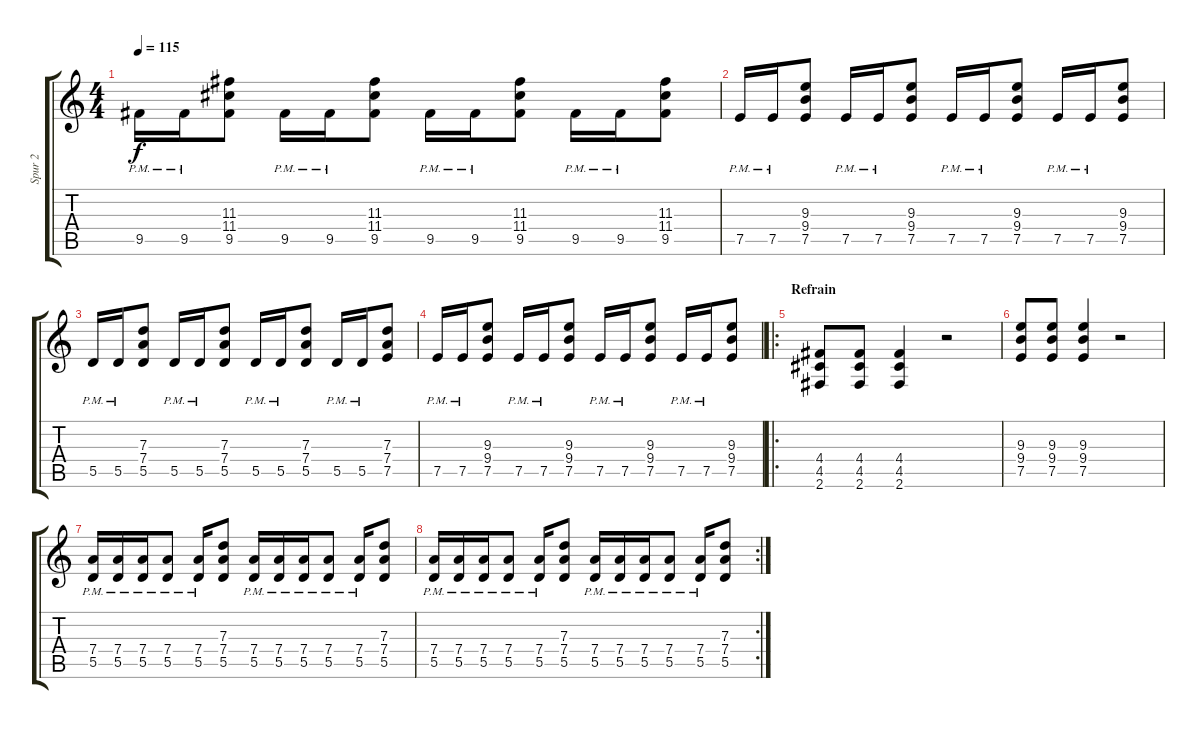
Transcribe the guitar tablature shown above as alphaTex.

\track ("Spur 2" "Spur 2") {instrument distortionguitar}
\staff {score tabs}
\tuning (E4 B3 G3 D3 A2 E2) {hide}
\ts (4 4)
\tempo 115
\clef g2
\ks c
9.5{pm}.16{dy f} 9.5{pm}.16 (11.3 11.4 9.5).8 9.5{pm}.16 9.5{pm}.16 (11.3 11.4 9.5).8 9.5{pm}.16 9.5{pm}.16 (11.3 11.4 9.5).8 9.5{pm}.16 9.5{pm}.16 (11.3 11.4 9.5).8 |
7.5{pm}.16 7.5{pm}.16 (9.3 9.4 7.5).8 7.5{pm}.16 7.5{pm}.16 (9.3 9.4 7.5).8 7.5{pm}.16 7.5{pm}.16 (9.3 9.4 7.5).8 7.5{pm}.16 7.5{pm}.16 (9.3 9.4 7.5).8 |
5.5{pm}.16 5.5{pm}.16 (7.3 7.4 5.5).8 5.5{pm}.16 5.5{pm}.16 (7.3 7.4 5.5).8 5.5{pm}.16 5.5{pm}.16 (7.3 7.4 5.5).8 5.5{pm}.16 5.5{pm}.16 (7.3 7.4 7.5).8 |
7.5{pm}.16 7.5{pm}.16 (9.3 9.4 7.5).8 7.5{pm}.16 7.5{pm}.16 (9.3 9.4 7.5).8 7.5{pm}.16 7.5{pm}.16 (9.3 9.4 7.5).8 7.5{pm}.16 7.5{pm}.16 (9.3 9.4 7.5).8 |
\ro
\section ("" "Refrain")
(4.4 4.5 2.6).8 (4.4 4.5 2.6).8 (4.4 4.5 2.6).4 r.2 |
(9.3 9.4 7.5).8 (9.3 9.4 7.5).8 (9.3 9.4 7.5).4 r.2 |
(7.4{pm} 5.5{pm}).16 (7.4{pm} 5.5{pm}).16 (7.4{pm} 5.5{pm}).16 (7.4{pm} 5.5{pm}).8 (7.4{pm} 5.5{pm}).16 (7.3 7.4 5.5).8 (7.4{pm} 5.5{pm}).16 (7.4{pm} 5.5{pm}).16 (7.4{pm} 5.5{pm}).16 (7.4{pm} 5.5{pm}).8 (7.4{pm} 5.5{pm}).16 (7.3 7.4 5.5).8 |
\rc 2
(7.4{pm} 5.5{pm}).16 (7.4{pm} 5.5{pm}).16 (7.4{pm} 5.5{pm}).16 (7.4{pm} 5.5{pm}).8 (7.4{pm} 5.5{pm}).16 (7.3 7.4 5.5).8 (7.4{pm} 5.5{pm}).16 (7.4{pm} 5.5{pm}).16 (7.4{pm} 5.5{pm}).16 (7.4{pm} 5.5{pm}).8 (7.4{pm} 5.5{pm}).16 (7.3 7.4 5.5).8
